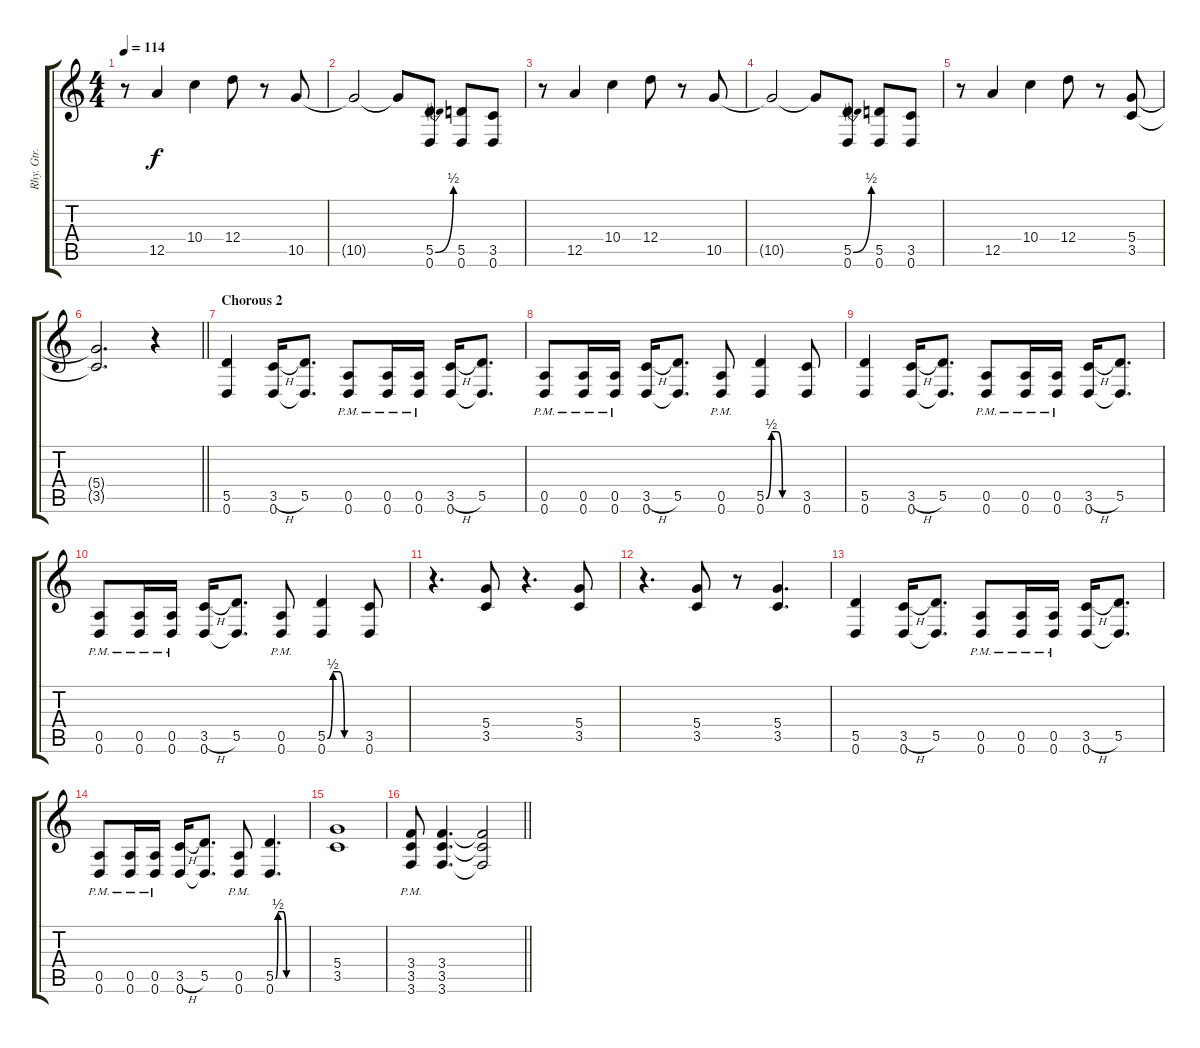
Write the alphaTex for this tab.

\track ("Rhy. Gtr. 2" "Rhy. Gtr. ") {instrument distortionguitar}
\staff {score tabs}
\tuning (E4 B3 G3 D3 A2 D2) {hide}
\ts (4 4)
\tempo 114
\clef g2
\ks c
r.8{dy f} 12.5.4 10.4.4 12.4.8 r.8 10.5.8 |
10.5{t}.2 10.5{t}.8 (5.5{be (bend 0 0 60 2)} 0.6).8 (5.5 0.6).8 (3.5 0.6).8 |
r.8 12.5.4 10.4.4 12.4.8 r.8 10.5.8 |
10.5{t}.2 10.5{t}.8 (5.5{be (bend 0 0 60 2)} 0.6).8 (5.5 0.6).8 (3.5 0.6).8 |
r.8 12.5.4 10.4.4 12.4.8 r.8 (5.4 3.5).8 |
\barLineRight lightlight
(5.4{t} 3.5{t}).2{d} r.4 |
\section ("" "Chorous 2")
(5.5 0.6).4 (3.5{h} 0.6).16 (5.5 0.6{t}).8{d} (0.5{pm} 0.6{pm}).8 (0.5{pm} 0.6{pm}).16 (0.5{pm} 0.6{pm}).16 (3.5{h} 0.6).16 (5.5 0.6{t}).8{d} |
(0.5{pm} 0.6{pm}).8 (0.5{pm} 0.6{pm}).16 (0.5{pm} 0.6{pm}).16 (3.5{h} 0.6).16 (5.5 0.6{t}).8{d} (0.5{pm} 0.6{pm}).8 (5.5{be (custom 0 0 10 2 20 2 30 0 60 0)} 0.6).4 (3.5 0.6).8 |
(5.5 0.6).4 (3.5{h} 0.6).16 (5.5 0.6{t}).8{d} (0.5{pm} 0.6{pm}).8 (0.5{pm} 0.6{pm}).16 (0.5{pm} 0.6{pm}).16 (3.5{h} 0.6).16 (5.5 0.6{t}).8{d} |
(0.5{pm} 0.6{pm}).8 (0.5{pm} 0.6{pm}).16 (0.5{pm} 0.6{pm}).16 (3.5{h} 0.6).16 (5.5 0.6{t}).8{d} (0.5{pm} 0.6{pm}).8 (5.5{be (custom 0 0 10 2 20 2 30 0 60 0)} 0.6).4 (3.5 0.6).8 |
r.4{d} (5.4 3.5).8 r.4{d} (5.4 3.5).8 |
r.4{d} (5.4 3.5).8 r.8 (5.4 3.5).4{d} |
(5.5 0.6).4 (3.5{h} 0.6).16 (5.5 0.6{t}).8{d} (0.5{pm} 0.6{pm}).8 (0.5{pm} 0.6{pm}).16 (0.5{pm} 0.6{pm}).16 (3.5{h} 0.6).16 (5.5 0.6{t}).8{d} |
(0.5{pm} 0.6{pm}).8 (0.5{pm} 0.6{pm}).16 (0.5{pm} 0.6{pm}).16 (3.5{h} 0.6).16 (5.5 0.6{t}).8{d} (0.5{pm} 0.6{pm}).8 (5.5{be (custom 0 0 5 2 15 2 22 0 60 0)} 0.6).4{d} |
(5.4 3.5).1 |
\barLineRight lightlight
(3.4{pm} 3.5{pm} 3.6{pm}).8 (3.4 3.5 3.6).4{d} (3.4{t} 3.5{t} 3.6{t}).2
